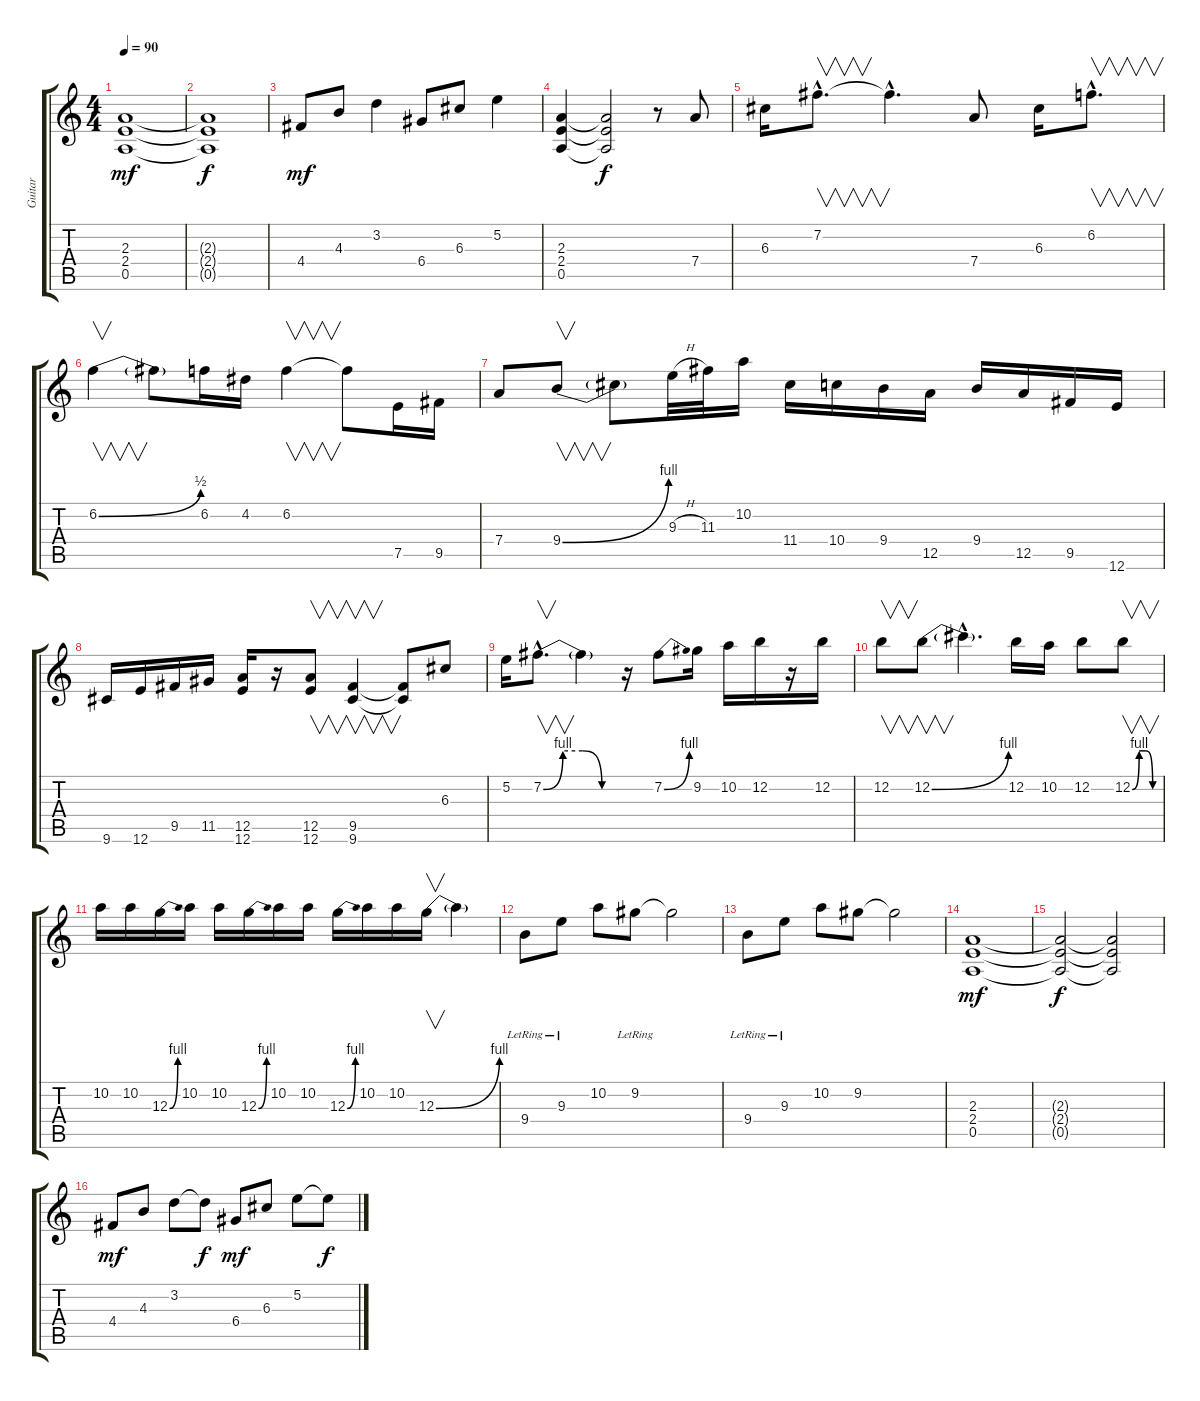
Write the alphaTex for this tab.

\track ("Guitar" "Guitar") {instrument overdrivenguitar}
\staff {score tabs}
\tuning (E4 B3 G3 D3 A2 E2) {hide}
\ts (4 4)
\tempo 90
\clef g2
\ks c
(2.3 2.4 0.5).1{dy mf} |
(2.3{t} 2.4{t} 0.5{t}).1{dy f} |
4.4.8{dy mf} 4.3.8 3.2.4 6.4.8 6.3.8 5.2.4 |
(2.3 2.4 0.5).4 (2.3{t} 2.4{t} 0.5{t}).2{dy f} r.8 7.4.8 |
6.3.16 7.2{hac}.8{v d} 7.2{hac t}.4{d} 7.4.8 6.3.16 6.2{hac}.8{v d} |
6.2{be (bend 0 0 60 2)}.4{v} 6.2{t}.8 6.2.16 4.2.16 6.2.4{v} 6.2{t}.8 7.5.16 9.5.16 |
7.4.8 9.4{be (bend 0 0 60 4)}.8{v} 9.4{t}.8 9.3{h}.32 11.3.32 10.2.16 11.4.16 10.4.16 9.4.16 12.5.16 9.4.16 12.5.16 9.5.16 12.6.16 |
9.6.16 12.6.16 9.5.16 11.5.16 (12.5 12.6).16 r.16 (12.5 12.6).8{v} (9.5 9.6).4{v} (9.5{t} 9.6{t}).8 6.3.8 |
5.2.16 7.2{be (custom 0 0 15 4 30 4 45 0 60 0) hac}.8{v d} 7.2{t}.4 r.16 7.2{be (bend 0 0 60 4)}.8 9.2.16 10.2.16 12.2.16 r.16 12.2.16 |
12.2.8{v} 12.2{be (bend 0 0 60 4)}.8{v} 12.2{hac t}.4{d} 12.2.16 10.2.16 12.2.8 12.2{be (custom 0 0 15 4 30 4 45 0 60 0)}.8{v} |
10.2.16 10.2.16 12.3{be (bend 0 0 60 4)}.16 10.2.16 10.2.16 12.3{be (bend 0 0 60 4)}.16 10.2.16 10.2.16 12.3{be (bend 0 0 60 4)}.16 10.2.16 10.2.16 12.3{be (bend 0 0 60 4)}.16{v} 12.3{t}.4 |
9.4{lr}.8 9.3{lr}.8 10.2.8 9.2{lr}.8 9.2{t}.2 |
9.4{lr}.8 9.3{lr}.8 10.2.8 9.2.8 9.2{t}.2 |
(2.3 2.4 0.5).1{dy mf} |
(2.3{t} 2.4{t} 0.5{t}).2{dy f} (2.3{t} 2.4{t} 0.5{t}).2 |
4.4.8{dy mf} 4.3.8 3.2.8 3.2{t}.8{dy f} 6.4.8{dy mf} 6.3.8 5.2.8 5.2{t}.8{dy f}
